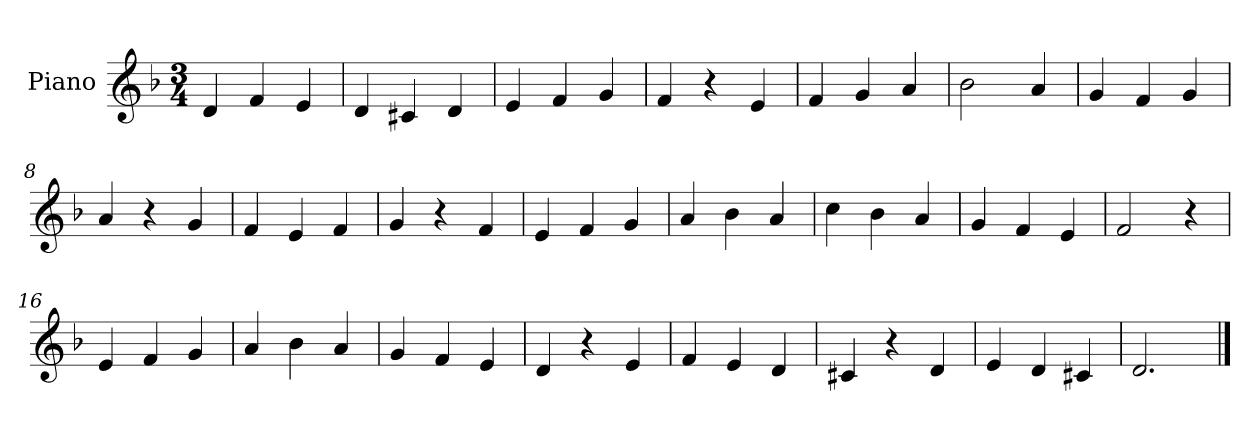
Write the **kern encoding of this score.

**kern
*part1
*staff1
*I"Piano
*I'Pno
*clefG2
*k[b-]
*M3/4
=1
4d/
4f/
4e/
=2
4d/
4c#X/
4d/
=3
4e/
4f/
4g/
=4
4f/
4r
4e/
=5
4f/
4g/
4a/
=6
2b-\
4a/
=7
4g/
4f/
4g/
=8
4a/
4r
4g/
=9
4f/
4e/
4f/
=10
4g/
4r
4f/
=11
4e/
4f/
4g/
=12
4a/
4b-\
4a/
=13
4cc\
4b-\
4a/
=14
4g/
4f/
4e/
=15
2f/
4r
=16
4e/
4f/
4g/
=17
4a/
4b-\
4a/
=18
4g/
4f/
4e/
=19
4d/
4r
4e/
=20
4f/
4e/
4d/
=21
4c#X/
4r
4d/
=22
4e/
4d/
4c#X/
=23
2.d/
==
*-
